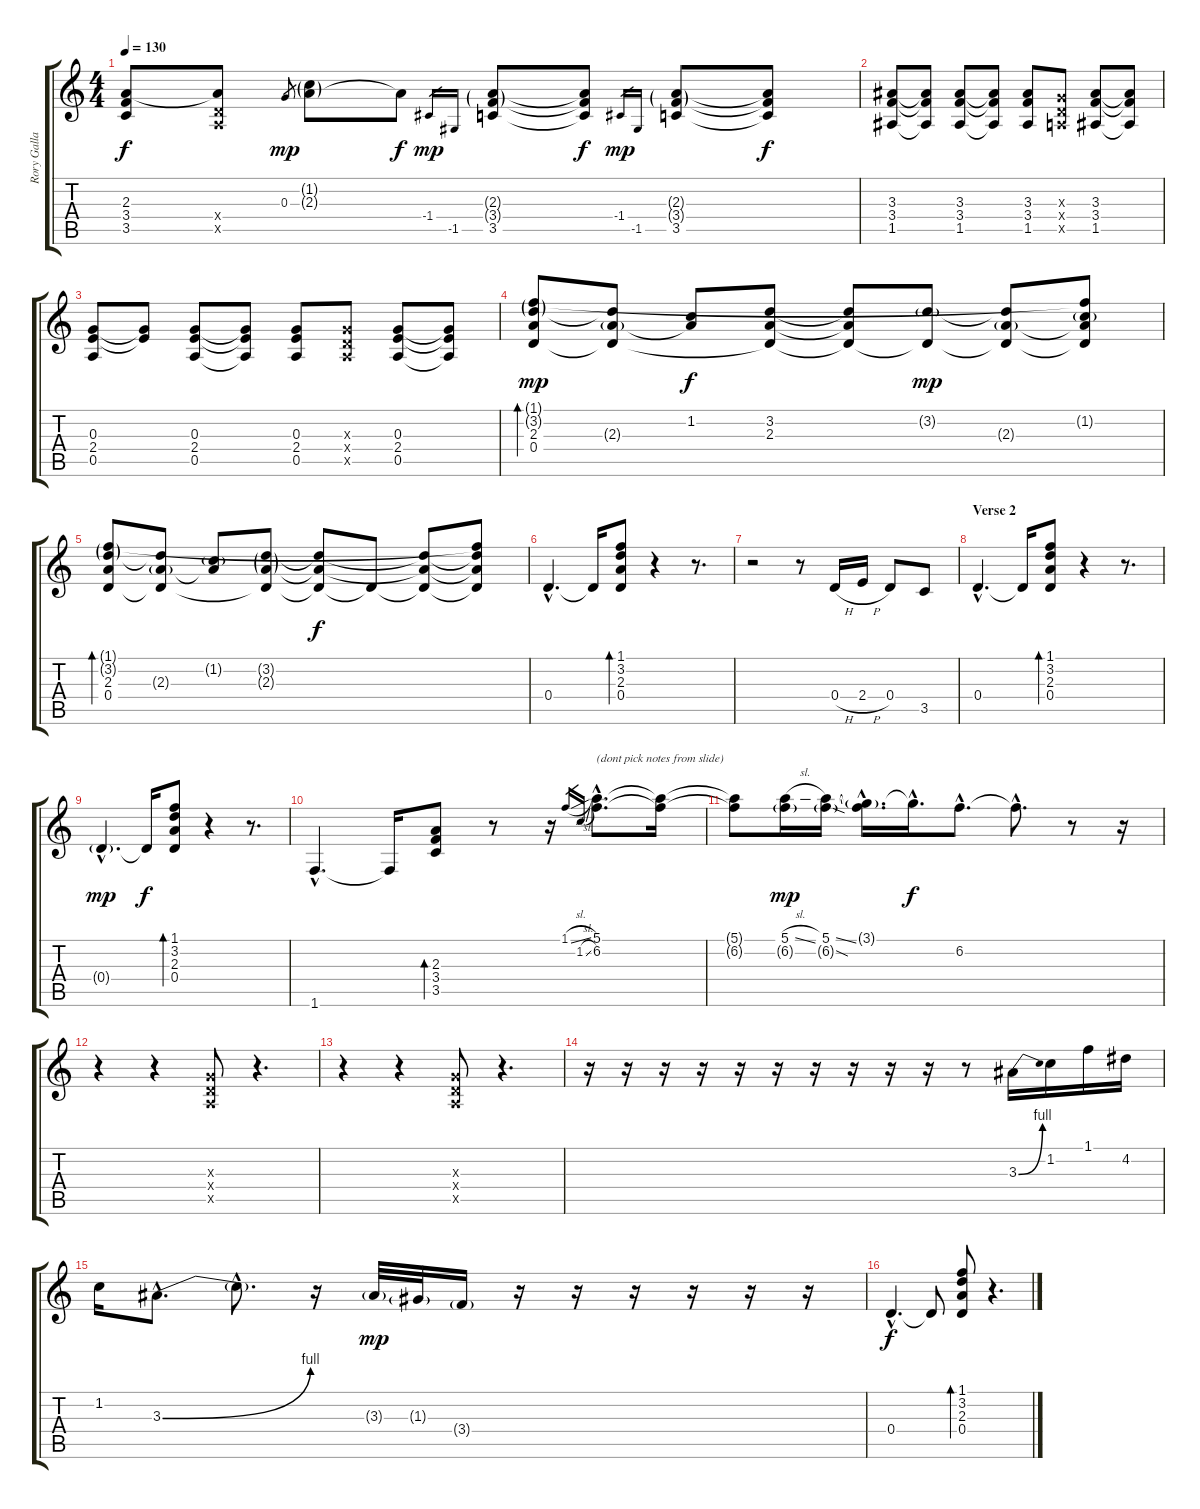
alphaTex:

\track ("Rory Gallagher (for sound)" "Rory Galla") {instrument electricguitarjazz}
\staff {score tabs}
\tuning (E4 B3 G3 D3 A2 E2) {hide}
\ts (4 4)
\tempo 130
\clef g2
\ks c
(2.3{t} 3.4{t} 3.5{t}).8{dy f} (2.3{t} 0.4{x} 0.5{x}).8 0.3.8{gr dy mp} (1.2{g} 2.3{g}).8 2.3{t}.8{dy f} -1.4.16{gr dy mp} -1.5.16{gr} (2.3{g} 3.4{g} 3.5).8 (2.3{t} 3.4{t} 3.5{t}).8{dy f} -1.4.16{gr dy mp} -1.5.16{gr} (2.3{g} 3.4{g} 3.5).8 (2.3{t} 3.4{t} 3.5{t}).8{dy f} |
(3.3 3.4 1.5).8 (3.3{t} 3.4{t} 1.5{t}).8 (3.3 3.4 1.5).8 (3.3{t} 3.4{t} 1.5{t}).8 (3.3 3.4 1.5).8 (0.3{x} 0.4{x} 0.5{x}).8 (3.3 3.4 1.5).8 (3.3{t} 3.4{t} 1.5{t}).8 |
(0.3 2.4 0.5).8 (0.3{t} 2.4{t}).8 (0.3 2.4 0.5).8 (0.3{t} 2.4{t} 0.5{t}).8 (0.3 2.4 0.5).8 (0.3{x} 0.4{x} 0.5{x}).8 (0.3 2.4 0.5).8 (0.3{t} 2.4{t} 0.5{t}).8 |
(1.1{g} 3.2{g} 2.3 0.4).8{bd 120 dy mp} (3.2{t} 2.3{g} 0.4{t}).8 (1.2 2.3{t}).8{dy f} (3.2 2.3 0.4{t}).8 (3.2{t} 2.3{t} 0.4{t}).8 (3.2{g} 0.4{t}).8{dy mp} (3.2{t} 2.3{g} 0.4{t}).8 (1.1{t} 1.2{g} 2.3{t} 0.4{t}).8 |
(1.1{g} 3.2{g} 2.3 0.4).8{bd 120} (3.2{t} 2.3{g} 0.4{t}).8 (1.2{g} 2.3{t}).8 (3.2{g} 2.3{g} 0.4{t}).8 (3.2{t} 2.3{t} 0.4{t}).8{dy f} 0.4{t}.8 (3.2{t} 2.3{t} 0.4{t}).8 (1.1{t} 3.2{t} 2.3{t} 0.4{t}).8 |
0.4{hac}.4{d} 0.4{t}.16 (1.1 3.2 2.3 0.4).8{bd 480} r.4 r.8{d} |
r.2 r.8 0.4{h}.16 2.4{h}.16 0.4.8 3.5.8 |
\section ("" "Verse 2")
0.4{hac}.4{d} 0.4{t}.16 (1.1 3.2 2.3 0.4).8{bd 480} r.4 r.8{d} |
0.4{g hac}.4{d dy mp} 0.4{t}.16{dy f} (1.1 3.2 2.3 0.4).8{bd 480} r.4 r.8{d} |
1.6{hac}.4{d} 1.6{t}.16 (2.3 3.4 3.5).8{bd 240} r.8 r.16 1.1{sl}.16{gr} 1.2{sl}.16{gr} (5.1{hac} 6.2{hac}).8{d txt "(dont pick notes from slide)"} (5.1{t} 6.2{t}).16 |
(5.1{t} 6.2{t}).8 (5.1{sl} 6.2{g}).16{dy mp} (5.1{ss} 6.2{sod g}).16 (3.1{g hac} 6.2{hac t}).16{d} 3.1{hac t}.16{d dy f} 6.2{hac}.8{d} 6.2{hac t}.8{d} r.8 r.16 |
r.4 r.4 (0.3{x} 0.4{x} 0.5{x}).8 r.4{d} |
r.4 r.4 (0.3{x} 0.4{x} 0.5{x}).8 r.4{d} |
r.16 r.16 r.16 r.16 r.16 r.16 r.16 r.16 r.16 r.16 r.8 3.3{be (bend 0 0 60 4)}.16 1.2.16 1.1.16 4.2.16 |
1.2.16 3.3{be (bend 0 0 60 4) hac}.8{d} 3.3{hac t}.8{d} r.16 3.3{g}.32{dy mp} 1.3{g}.32 3.4{g}.16 r.16 r.16 r.16 r.16 r.16 r.16 |
0.4{hac}.4{d dy f} 0.4{t}.8 (1.1 3.2 2.3 0.4).8{bd 240} r.4{d}
